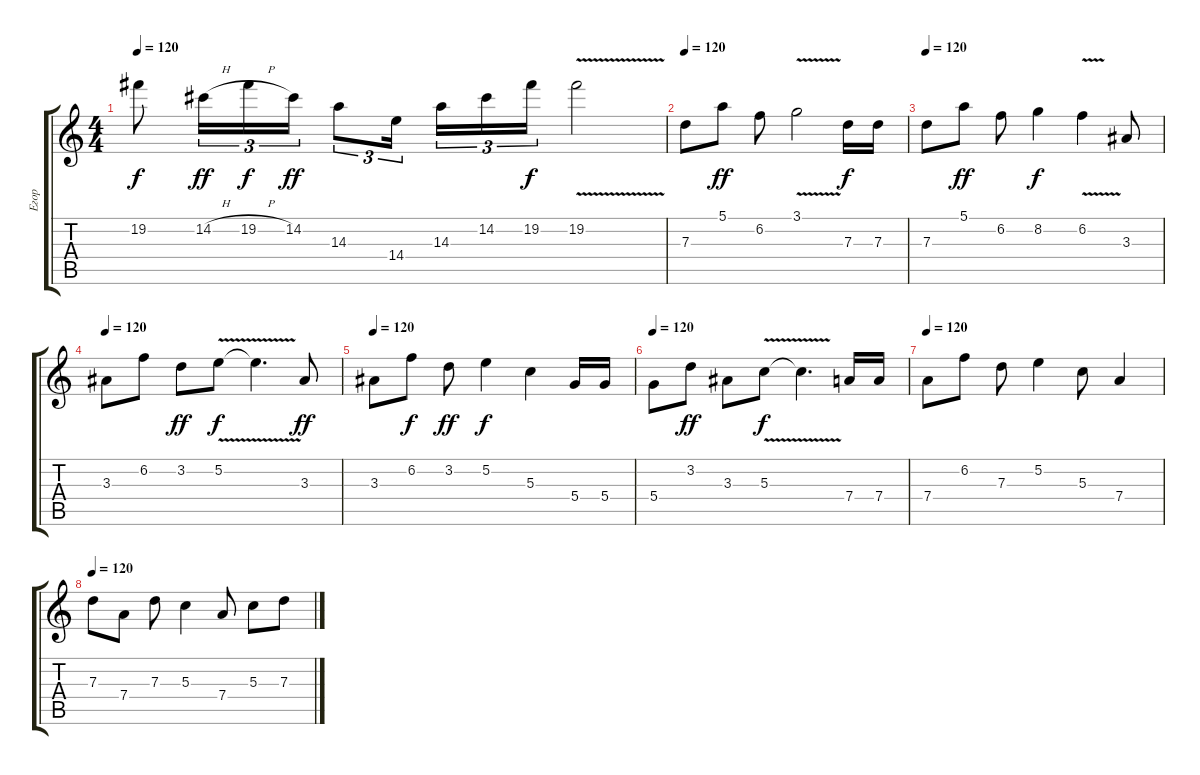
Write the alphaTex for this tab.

\track ("Егор" "Егор") {instrument distortionguitar}
\staff {score tabs}
\tuning (E4 B3 G3 D3 A2 E2) {hide}
\ts (4 4)
\tempo 120
\clef g2
\ks c
19.2.8{dy f} 14.2{h}.16{tu (3 2) dy ff} 19.2{h}.16{tu (3 2) dy f} 14.2.16{tu (3 2) dy ff} 14.3.8{tu (3 2)} 14.4.16{tu (3 2) beam splitsecondary} 14.3.16{tu (3 2)} 14.2.16{tu (3 2)} 19.2.16{tu (3 2) dy f} 19.2{v}.2 |
\tempo 120
7.3.8 5.1.8{dy ff} 6.2.8 3.1{v}.2 7.3.16{dy f} 7.3.16 |
\tempo 120
7.3.8 5.1.8{dy ff} 6.2.8 8.2.4{dy f} 6.2{v}.4 3.3.8 |
\tempo 120
3.3.8 6.2.8 3.2.8{dy ff} 5.2{v}.8{dy f} 5.2{t}.4{d} 3.3.8{dy ff} |
\tempo 120
3.3.8 6.2.8{dy f} 3.2.8{dy ff} 5.2.4{dy f} 5.3.4 5.4.16 5.4.16 |
\tempo 120
5.4.8 3.2.8{dy ff} 3.3.8 5.3{v}.8{dy f} 5.3{t}.4{d} 7.4.16 7.4.16 |
\tempo 120
7.4.8 6.2.8 7.3.8 5.2.4 5.3.8 7.4.4 |
\tempo 120
7.3.8 7.4.8 7.3.8 5.3.4 7.4.8 5.3.8 7.3.8
